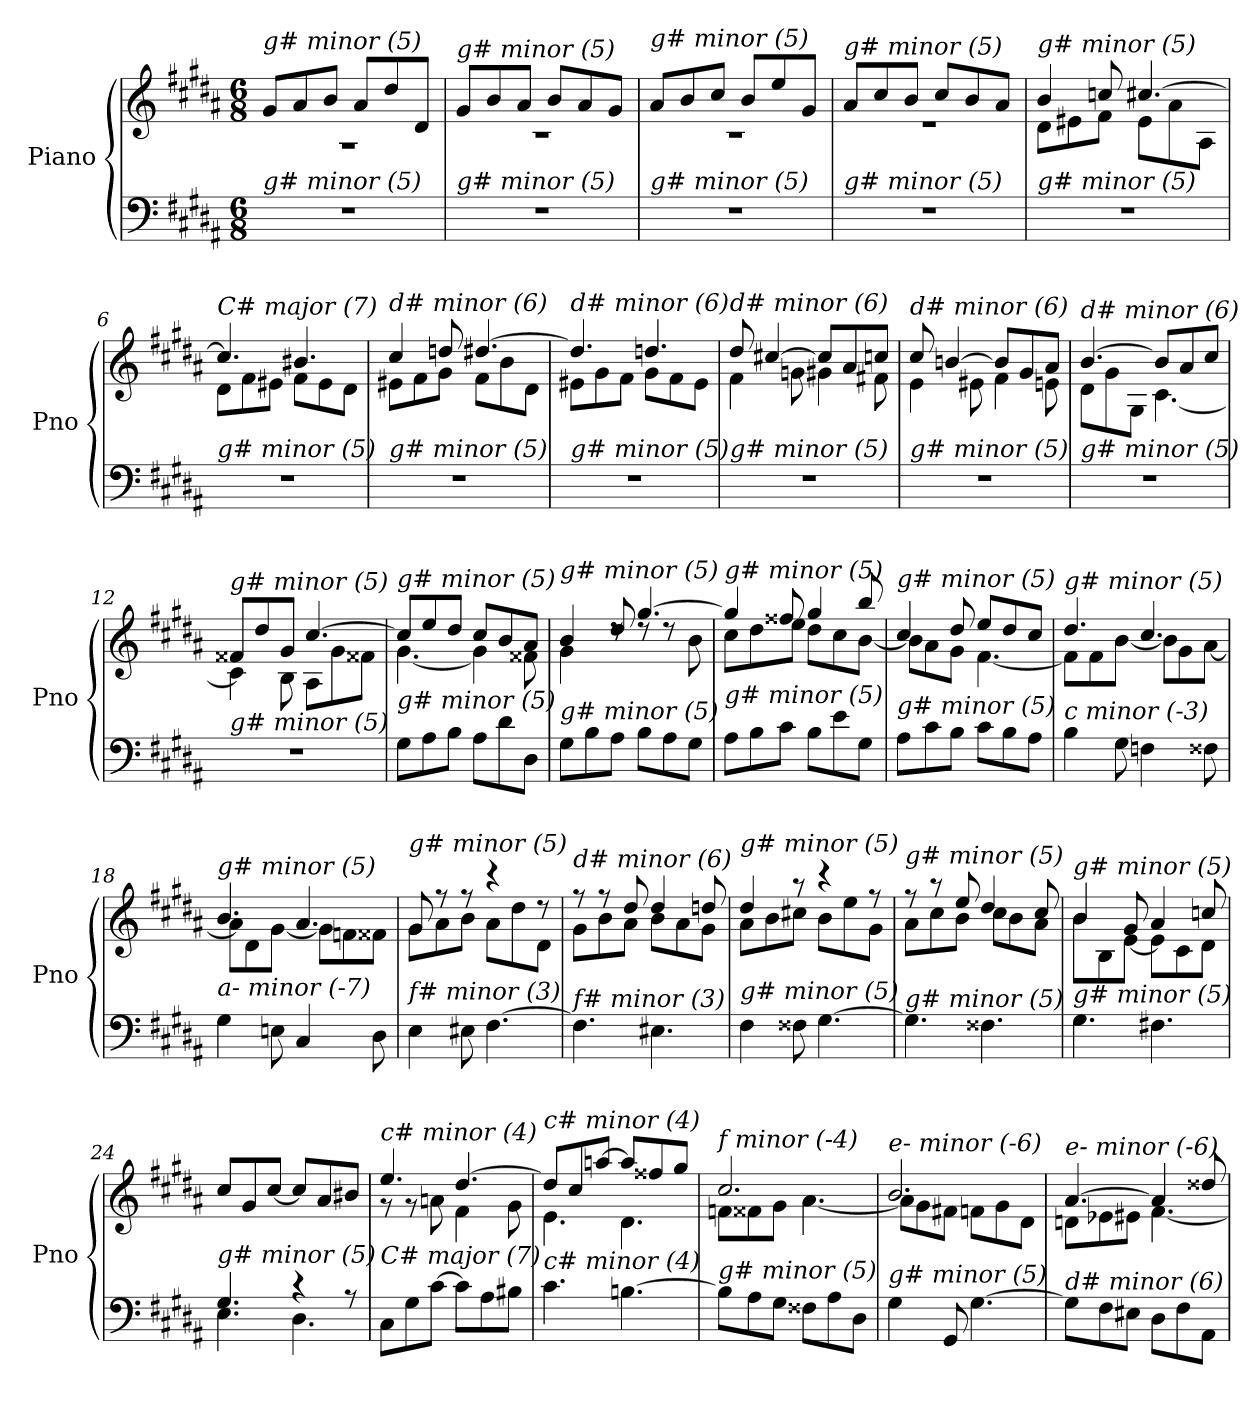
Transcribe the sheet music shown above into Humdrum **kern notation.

**kern	**kern
*part1	*part1
*staff2	*staff1
*I"Piano	*
*I'Pno	*
*clefF4	*clefG2
*k[f#c#g#d#a#]	*k[f#c#g#d#a#]
*M6/8	*M6/8
=1	=1
*	*^
!	!LO:TX:i:t=g# minor (5)	!
!LO:TX:i:t=g# minor (5)	!	!
2.r	8g#/L	2.r
.	8a#/	.
.	8b/J	.
.	8a#/L	.
.	8dd#/	.
.	8d#/J	.
=2	=2	=2
!	!LO:TX:i:t=g# minor (5)	!
!LO:TX:i:t=g# minor (5)	!	!
2.r	8g#/L	2.r
.	8b/	.
.	8a#/J	.
.	8b/L	.
.	8a#/	.
.	8g#/J	.
=3	=3	=3
!	!LO:TX:i:t=g# minor (5)	!
!LO:TX:i:t=g# minor (5)	!	!
2.r	8a#/L	2.r
.	8b/	.
.	8cc#/J	.
.	8b/L	.
.	8ee/	.
.	8g#/J	.
=4	=4	=4
!	!LO:TX:i:t=g# minor (5)	!
!LO:TX:i:t=g# minor (5)	!	!
2.r	8a#/L	2.r
.	8cc#/	.
.	8b/J	.
.	8cc#/L	.
.	8b/	.
.	8a#/J	.
=5	=5	=5
!	!LO:TX:i:t=g# minor (5)	!
!LO:TX:i:t=g# minor (5)	!	!
2.r	4b/	8d#\L
.	.	8e#X\
.	8ccni/	8f#\J
.	[4.cc#/	8e#\L
.	.	8a#\
.	.	8A#\J
=6	=6	=6
!	!LO:TX:i:t=C# major (7)	!
!LO:TX:i:t=g# minor (5)	!	!
2.r	4.cc#/]	8d#\L
.	.	8f#\
.	.	8e#X\J
.	4.b#X/	8f#\L
.	.	8e#\
.	.	8d#\J
!!LO:LB:g=z	!!
=7	=7	=7
!	!LO:TX:i:t=d# minor (6)	!
!LO:TX:i:t=g# minor (5)	!	!
2.r	4cc#/	8e#X\L
.	.	8f#\
.	8ddni/	8g#\J
.	[4.dd#/	8f#\L
.	.	8b\
.	.	8d#\J
=8	=8	=8
!	!LO:TX:i:t=d# minor (6)	!
!LO:TX:i:t=g# minor (5)	!	!
2.r	4.dd#/]	8e#X\L
.	.	8g#\
.	.	8f#\J
.	4.ddni/	8g#\L
.	.	8f#\
.	.	8e#\J
=9	=9	=9
!	!LO:TX:i:t=d# minor (6)	!
!LO:TX:i:t=g# minor (5)	!	!
2.r	8dd#/	4f#\
.	[4cc#X/	.
.	.	8gni\
.	8cc#/L]	4g#\
.	8a#/	.
.	8ccni/J	8f#X\
=10	=10	=10
!	!LO:TX:i:t=d# minor (6)	!
!LO:TX:i:t=g# minor (5)	!	!
2.r	8cc#/	4e\
.	[4bn/	.
.	.	8e#X\
.	8b/L]	4f#\
.	8g#/	.
.	8a#/J	8en\
=11	=11	=11
!	!LO:TX:i:t=d# minor (6)	!
!LO:TX:i:t=g# minor (5)	!	!
2.r	[4.b/	8d#\L
.	.	8g#\
.	.	8G#\J
.	8b/L]	[4.c#\
.	8a#/	.
.	8cc#/J	.
!!LO:LB:g=z	!!
=12	=12	=12
!	!LO:TX:i:t=g# minor (5)	!
!LO:TX:i:t=g# minor (5)	!	!
2.r	8f##X/L	4c#\]
.	8dd#/	.
.	8g#/J	8B\
.	[4.cc#/	8A#\L
.	.	8g#\
.	.	8f##X\J
=13	=13	=13
!	!LO:TX:i:t=g# minor (5)	!
!LO:TX:i:t=g# minor (5)	!	!
8G#\L	8cc#/L]	[4.g#\
8A#\	8ee/	.
8B\J	8dd#/J	.
8A#\L	8cc#/L	4g#\]
8d#\	8b/	.
8D#\J	8a#/J	8f##X\
=14	=14	=14
!	!LO:TX:i:t=g# minor (5)	!
!LO:TX:i:t=g# minor (5)	!	!
8G#\L	4b/	4g#\
8B\	.	.
8A#\J	8dd#/	8rdd
8B\L	[4.gg#/	8rdd
8A#\	.	8rdd
8G#\J	.	8b\
=15	=15	=15
!	!LO:TX:i:t=g# minor (5)	!
!LO:TX:i:t=g# minor (5)	!	!
8A#\L	4gg#/]	8cc#\L
8B\	.	8dd#\
8c#\J	8ff##X/	8ee\J
8B\L	4gg#/	8dd#\L
8e\	.	8cc#\
8G#\J	8bb/	[8b\J
=16	=16	=16
!	!LO:TX:i:t=g# minor (5)	!
!LO:TX:i:t=g# minor (5)	!	!
8A#\L	4cc#/	8b\L]
8c#\	.	8a#\
8B\J	8dd#/	8g#\J
8c#\L	8ee/L	[4.f#\
8B\	8dd#/	.
8A#\J	8cc#/J	.
=17	=17	=17
!	!LO:TX:i:t=g# minor (5)	!
!LO:TX:i:t=c minor (-3)	!	!
4B\	4.dd#/	8f#\L]
.	.	8f#\
8G#\	.	[8b\J
4Fni\	4.cc#/	8b\L]
.	.	8g#\
8F##X\	.	[8a#\J
!!LO:LB:g=z	!!
=18	=18	=18
!	!LO:TX:i:t=g# minor (5)	!
!LO:TX:i:t=a- minor (-7)	!	!
4G#\	4.b/	8a#\L]
.	.	8d#\
8En\	.	[8g#\J
4C#/	4.a#/	8g#\L]
.	.	8fni\
8D#\	.	8f##X\J
=19	=19	=19
!	!LO:TX:i:t=g# minor (5)	!
!LO:TX:i:t=f# minor (3)	!	!
4E\	8g#/	8g#\L
.	8r	8a#\
8E#X\	8r	8b\J
[4.F#\	4r	8a#\L
.	.	8dd#\
.	8r	8d#\J
=20	=20	=20
!	!LO:TX:i:t=d# minor (6)	!
!LO:TX:i:t=f# minor (3)	!	!
4.F#\]	8r	8g#\L
.	8r	8b\
.	8dd#/	8a#\J
4.E#X\	4dd#/	8b\L
.	.	8a#\
.	8ddni/	8g#\J
=21	=21	=21
!	!LO:TX:i:t=g# minor (5)	!
!LO:TX:i:t=g# minor (5)	!	!
4F#\	4dd#/	8a#\L
.	.	8b\
8F##X\	8r	8cc#X\J
[4.G#\	4r	8b\L
.	.	8ee\
.	8r	8g#\J
=22	=22	=22
!	!LO:TX:i:t=g# minor (5)	!
!LO:TX:i:t=g# minor (5)	!	!
4.G#\]	8r	8a#\L
.	8r	8cc#\
.	8ee/	8b\J
4.F##X\	4dd#/	8cc#\L
.	.	8b\
.	8cc#/	8a#\J
=23	=23	=23
!	!LO:TX:i:t=g# minor (5)	!
!LO:TX:i:t=g# minor (5)	!	!
4.G#\	4b/	8b\L
.	.	8B\
.	8g#/	[8e\J
4.F#X\	4a#/	8e\L]
.	.	8c#\
.	8ccni/	8d#\J
!!LO:LB:g=z
=24	=24	=24
*^	*	*
!	!	!LO:TX:i:t=C# major (7)	!
!LO:TX:i:t=g# minor (5)	!	!	!
*	*	*v	*v
4.G#/	4.E\	8cc#/L
.	.	8g#/
.	.	[8cc#/J
4r	4.D#\	8cc#/L]
.	.	8a#/
8r	.	8b#X/J
*v	*v	*
=25	=25
*	*^
!	!LO:TX:i:t=c# minor (4)	!
!LO:TX:i:t=C# major (7)	!	!
8C#\L	4.ee/	8r
8G#\	.	8r
[8c#\J	.	8an\
8c#\L]	[4.dd#/	4f#\
8A#\	.	.
8B#X\J	.	8g#\
=26	=26	=26
!	!LO:TX:i:t=c# minor (4)	!
!LO:TX:i:t=c# minor (4)	!	!
4.c#\	8dd#/L]	4.e\
.	8cc#/	.
.	[8aan/J	.
[4.Bn\	8aa/L]	4.d#\
.	8ff##X/	.
.	8gg#/J	.
=27	=27	=27
!	!LO:TX:i:t=f minor (-4)	!
!LO:TX:i:t=g# minor (5)	!	!
8B\L]	2.cc#/	8fni\L
8A#\	.	8f##X\
8G#\J	.	8g#\J
8F##X\L	.	[4.a#\
8A#\	.	.
8D#\J	.	.
=28	=28	=28
!	!LO:TX:i:t=e- minor (-6)	!
!LO:TX:i:t=g# minor (5)	!	!
4G#\	2.b/	8a#\L]
.	.	8g#\
8GG#/	.	8f#X\J
[4.G#\	.	8fni\L
.	.	8g#\
.	.	8d#\J
!!LO:PB:g=z	!!
=29	=29	=29
!	!LO:TX:i:t=e- minor (-6)	!
!LO:TX:i:t=d# minor (6)	!	!
8G#\L]	[4.a#/	8dni\L
8F#\	.	8e-Xi\
8E#X\J	.	8e#X\J
8D#\L	4a#/]	[4.f#\
8F#\	.	.
8AA#\J	8dd##Xi/	.
*	*v	*v
=	=
*-	*-
